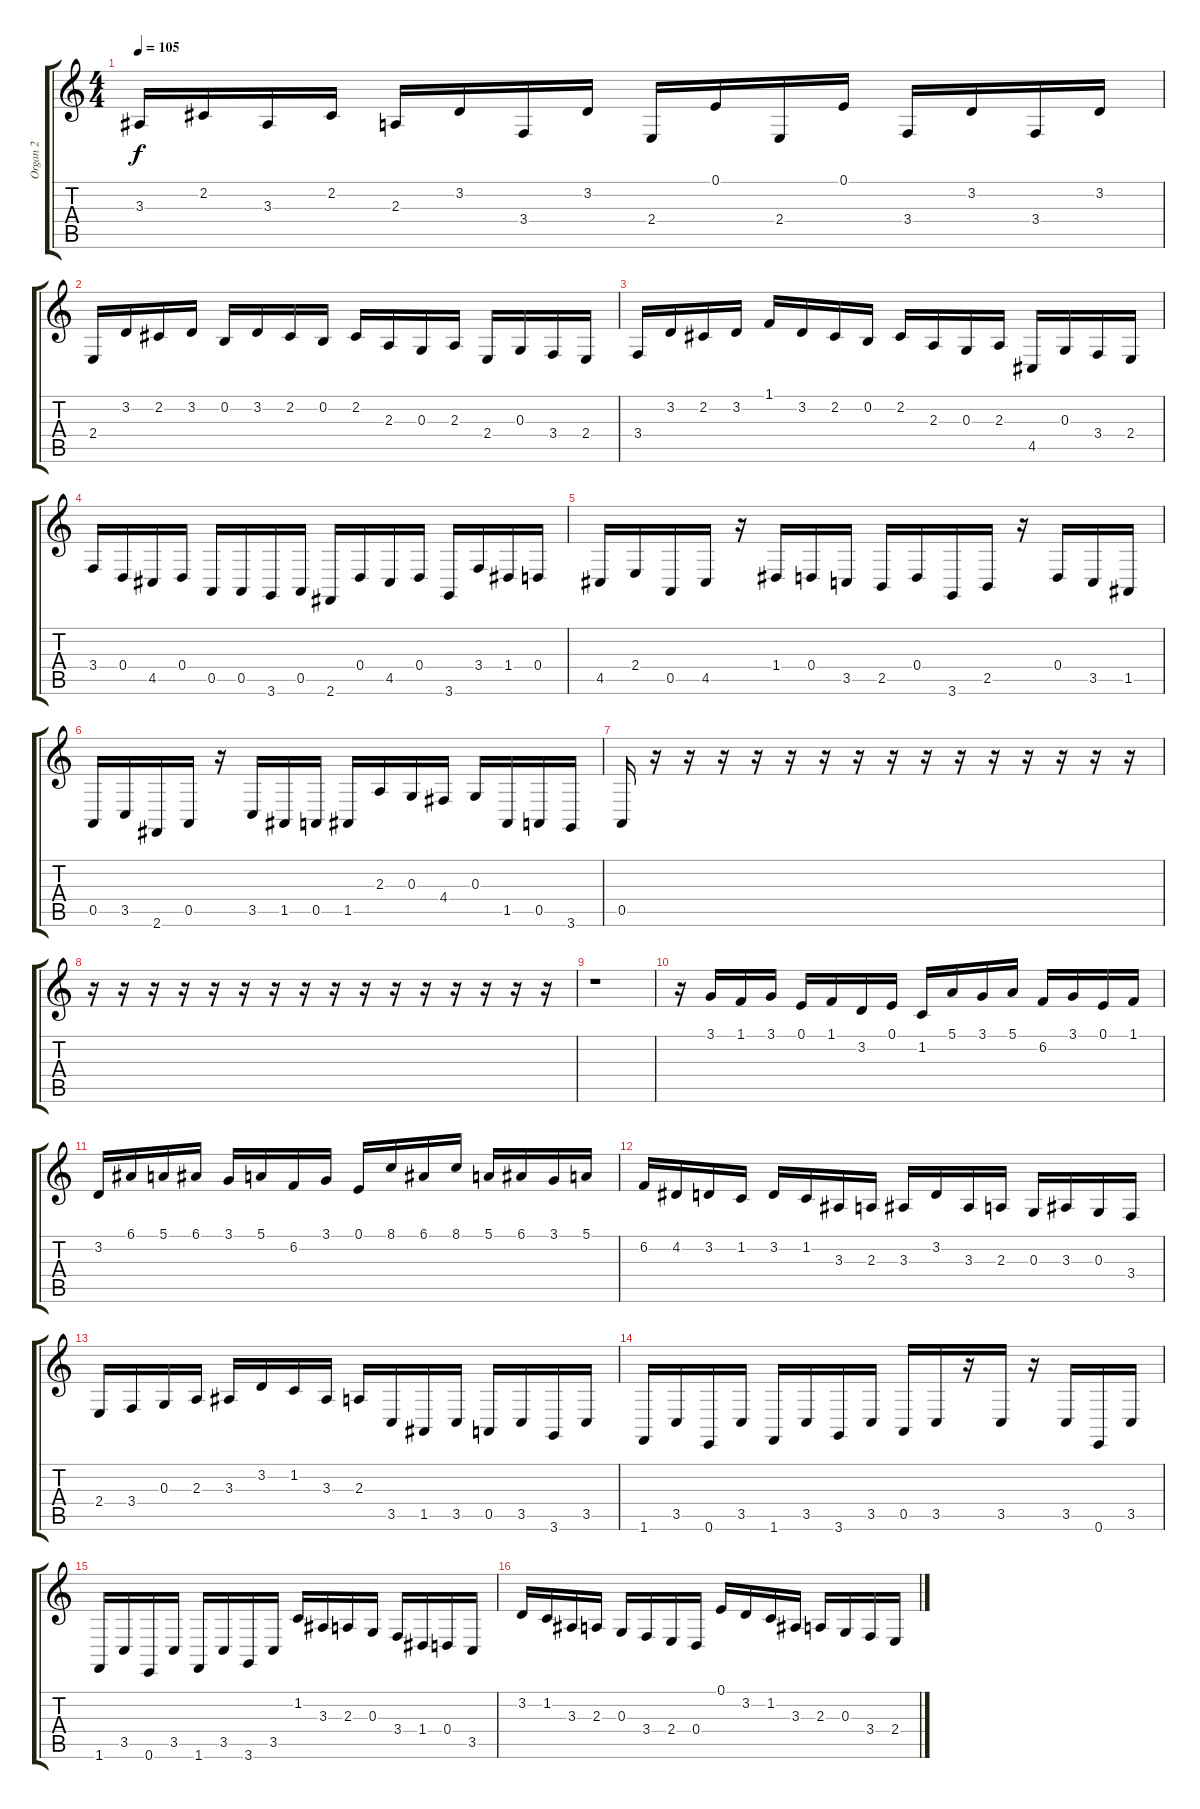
\track ("Organ 2" "Organ 2") {instrument cello}
\staff {score tabs}
\tuning (E4 B3 G3 D3 A2 E2) {hide}
\ts (4 4)
\tempo 105
\clef g2
\ks c
3.3.16{dy f} 2.2.16 3.3.16 2.2.16 2.3.16 3.2.16 3.4.16 3.2.16 2.4.16 0.1.16 2.4.16 0.1.16 3.4.16 3.2.16 3.4.16 3.2.16 |
2.4.16 3.2.16 2.2.16 3.2.16 0.2.16 3.2.16 2.2.16 0.2.16 2.2.16 2.3.16 0.3.16 2.3.16 2.4.16 0.3.16 3.4.16 2.4.16 |
3.4.16 3.2.16 2.2.16 3.2.16 1.1.16 3.2.16 2.2.16 0.2.16 2.2.16 2.3.16 0.3.16 2.3.16 4.5.16 0.3.16 3.4.16 2.4.16 |
3.4.16 0.4.16 4.5.16 0.4.16 0.5.16 0.5.16 3.6.16 0.5.16 2.6.16 0.4.16 4.5.16 0.4.16 3.6.16 3.4.16 1.4.16 0.4.16 |
4.5.16 2.4.16 0.5.16 4.5.16 r.16 1.4.16 0.4.16 3.5.16 2.5.16 0.4.16 3.6.16 2.5.16 r.16 0.4.16 3.5.16 1.5.16 |
0.5.16 3.5.16 2.6.16 0.5.16 r.16 3.5.16 1.5.16 0.5.16 1.5.16 2.3.16 0.3.16 4.4.16 0.3.16 1.5.16 0.5.16 3.6.16 |
0.5.16 r.16 r.16 r.16 r.16 r.16 r.16 r.16 r.16 r.16 r.16 r.16 r.16 r.16 r.16 r.16 |
r.16 r.16 r.16 r.16 r.16 r.16 r.16 r.16 r.16 r.16 r.16 r.16 r.16 r.16 r.16 r.16 |
r.1 |
r.16 3.1.16 1.1.16 3.1.16 0.1.16 1.1.16 3.2.16 0.1.16 1.2.16 5.1.16 3.1.16 5.1.16 6.2.16 3.1.16 0.1.16 1.1.16 |
3.2.16 6.1.16 5.1.16 6.1.16 3.1.16 5.1.16 6.2.16 3.1.16 0.1.16 8.1.16 6.1.16 8.1.16 5.1.16 6.1.16 3.1.16 5.1.16 |
6.2.16 4.2.16 3.2.16 1.2.16 3.2.16 1.2.16 3.3.16 2.3.16 3.3.16 3.2.16 3.3.16 2.3.16 0.3.16 3.3.16 0.3.16 3.4.16 |
2.4.16 3.4.16 0.3.16 2.3.16 3.3.16 3.2.16 1.2.16 3.3.16 2.3.16 3.5.16 1.5.16 3.5.16 0.5.16 3.5.16 3.6.16 3.5.16 |
1.6.16 3.5.16 0.6.16 3.5.16 1.6.16 3.5.16 3.6.16 3.5.16 0.5.16 3.5.16 r.16 3.5.16 r.16 3.5.16 0.6.16 3.5.16 |
1.6.16 3.5.16 0.6.16 3.5.16 1.6.16 3.5.16 3.6.16 3.5.16 1.2.16 3.3.16 2.3.16 0.3.16 3.4.16 1.4.16 0.4.16 3.5.16 |
3.2.16 1.2.16 3.3.16 2.3.16 0.3.16 3.4.16 2.4.16 0.4.16 0.1.16 3.2.16 1.2.16 3.3.16 2.3.16 0.3.16 3.4.16 2.4.16
